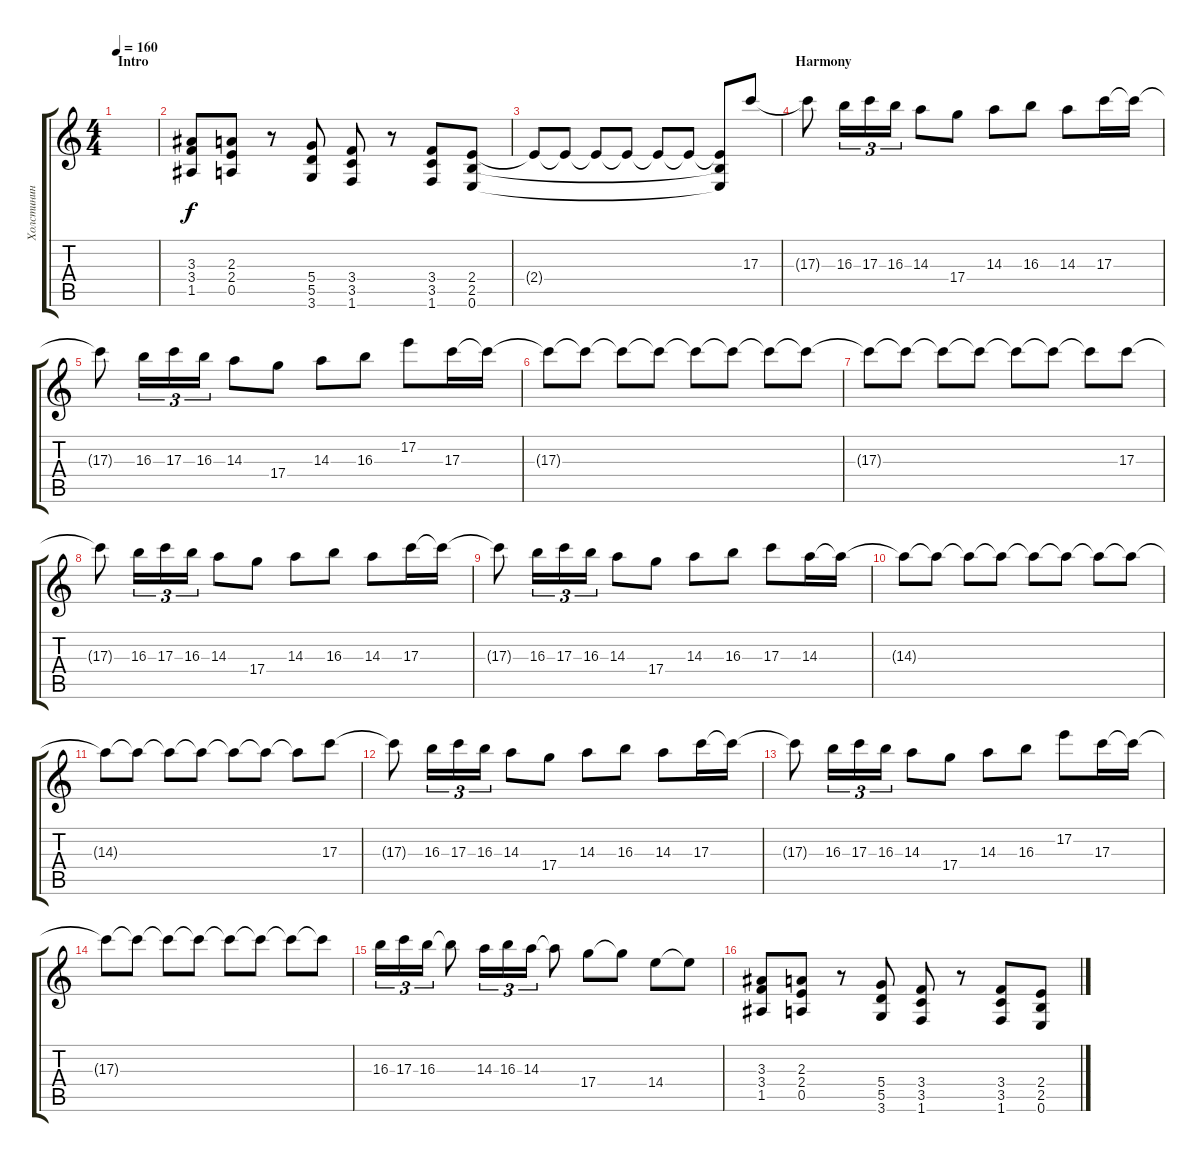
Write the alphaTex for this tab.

\track ("Холстинин (Guitar 1)" "Холстинин ") {instrument distortionguitar}
\staff {score tabs}
\tuning (E4 B3 G3 D3 A2 E2) {hide}
\ts (4 4)
\section ("" "Intro ")
\tempo 160
\clef g2
\ks c
|
(3.3 3.4 1.5).8 (2.3 2.4 0.5).8 r.8 (5.4 5.5 3.6).8 (3.4 3.5 1.6).8 r.8 (3.4 3.5 1.6).8 (2.4 2.5 0.6).8 |
2.4{t}.8 2.4{t}.8 2.4{t}.8 2.4{t}.8 2.4{t}.8 2.4{t}.8 (2.4{t} 2.5{t} 0.6{t}).8 17.3.8 |
\section ("" "Harmony")
17.3{t}.8 16.3.16{tu (3 2)} 17.3.16{tu (3 2)} 16.3.16{tu (3 2)} 14.3.8 17.4.8 14.3.8 16.3.8 14.3.8 17.3.16 17.3{t}.16 |
17.3{t}.8 16.3.16{tu (3 2)} 17.3.16{tu (3 2)} 16.3.16{tu (3 2)} 14.3.8 17.4.8 14.3.8 16.3.8 17.2.8 17.3.16 17.3{t}.16 |
17.3{t}.8 17.3{t}.8 17.3{t}.8 17.3{t}.8 17.3{t}.8 17.3{t}.8 17.3{t}.8 17.3{t}.8 |
17.3{t}.8 17.3{t}.8 17.3{t}.8 17.3{t}.8 17.3{t}.8 17.3{t}.8 17.3{t}.8 17.3.8 |
17.3{t}.8 16.3.16{tu (3 2)} 17.3.16{tu (3 2)} 16.3.16{tu (3 2)} 14.3.8 17.4.8 14.3.8 16.3.8 14.3.8 17.3.16 17.3{t}.16 |
17.3{t}.8 16.3.16{tu (3 2)} 17.3.16{tu (3 2)} 16.3.16{tu (3 2)} 14.3.8 17.4.8 14.3.8 16.3.8 17.3.8 14.3.16 14.3{t}.16 |
14.3{t}.8 14.3{t}.8 14.3{t}.8 14.3{t}.8 14.3{t}.8 14.3{t}.8 14.3{t}.8 14.3{t}.8 |
14.3{t}.8 14.3{t}.8 14.3{t}.8 14.3{t}.8 14.3{t}.8 14.3{t}.8 14.3{t}.8 17.3.8 |
17.3{t}.8 16.3.16{tu (3 2)} 17.3.16{tu (3 2)} 16.3.16{tu (3 2)} 14.3.8 17.4.8 14.3.8 16.3.8 14.3.8 17.3.16 17.3{t}.16 |
17.3{t}.8 16.3.16{tu (3 2)} 17.3.16{tu (3 2)} 16.3.16{tu (3 2)} 14.3.8 17.4.8 14.3.8 16.3.8 17.2.8 17.3.16 17.3{t}.16 |
17.3{t}.8 17.3{t}.8 17.3{t}.8 17.3{t}.8 17.3{t}.8 17.3{t}.8 17.3{t}.8 17.3{t}.8 |
16.3.16{tu (3 2)} 17.3.16{tu (3 2)} 16.3.16{tu (3 2)} 16.3{t}.8 14.3.16{tu (3 2)} 16.3.16{tu (3 2)} 14.3.16{tu (3 2)} 14.3{t}.8 17.4.8 17.4{t}.8 14.4.8 14.4{t}.8 |
(3.3 3.4 1.5).8 (2.3 2.4 0.5).8 r.8 (5.4 5.5 3.6).8 (3.4 3.5 1.6).8 r.8 (3.4 3.5 1.6).8 (2.4 2.5 0.6).8
